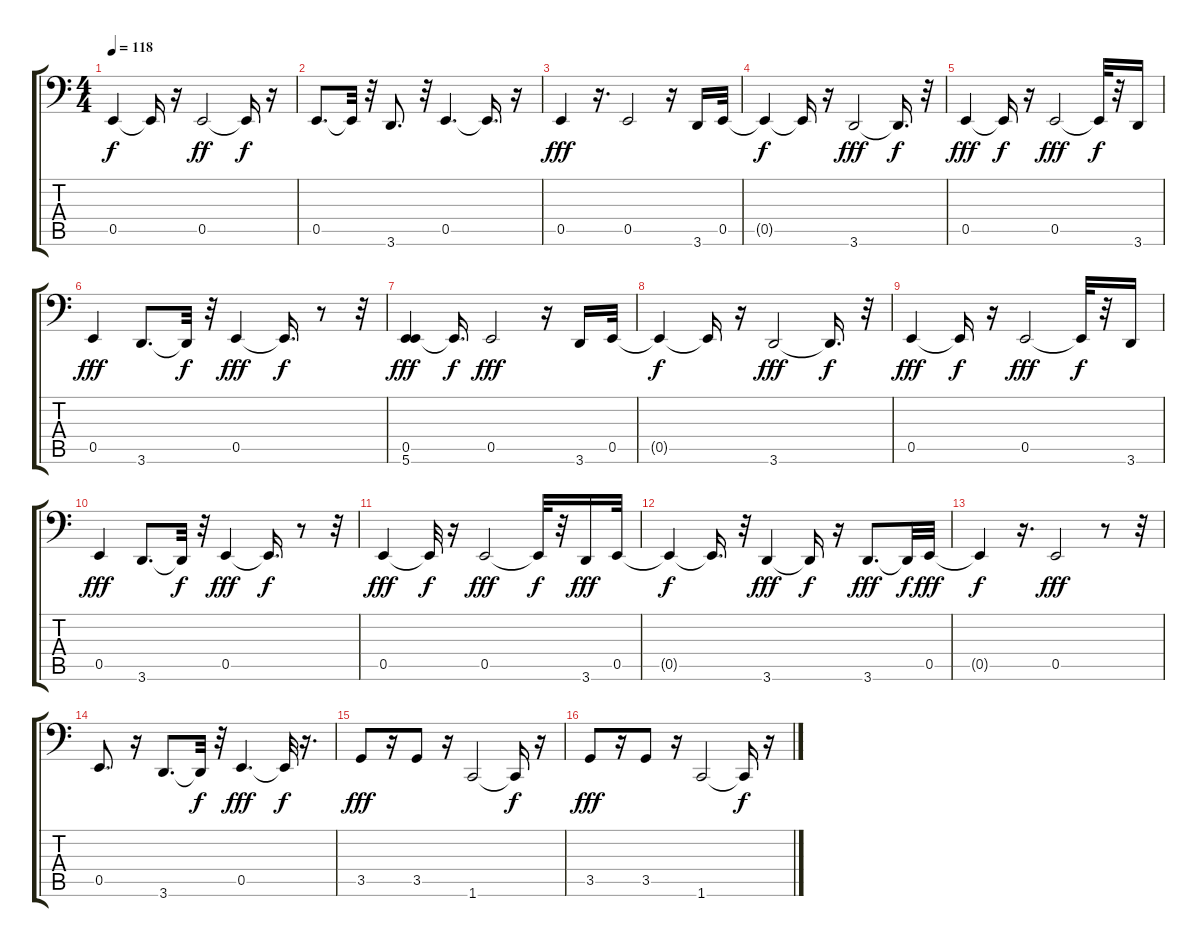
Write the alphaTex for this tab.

\track "" {instrument fretlessbass}
\staff {score tabs}
\tuning (C3 G2 D2 A1 E1 B0) {hide}
\ts (4 4)
\tempo 118
\clef f4
\ks c
0.5{t}.4{dy f} 0.5{t}.16 r.16 0.5.2{dy ff} 0.5{t}.16{dy f} r.16 |
0.5.8{d} 0.5{t}.32 r.32 3.6.8{d} r.32 0.5.4{d} 0.5{t}.16{d} r.16 |
0.5.4{dy fff} r.16{d} 0.5.2 r.16 3.6.16 0.5.32 |
0.5{t}.4{dy f} 0.5{t}.16 r.16 3.6.2{dy fff} 3.6{t}.16{d dy f} r.32 |
0.5.4{dy fff} 0.5{t}.16{dy f} r.16 0.5.2{dy fff} 0.5{t}.32{dy f} r.32 3.6.16 |
0.5.4{dy fff} 3.6.8{d} 3.6{t}.32{dy f} r.32 0.5.4{dy fff} 0.5{t}.16{d dy f} r.8 r.32 |
(0.5 5.6).4{dy fff} 0.5{t}.16{d dy f} 0.5.2{dy fff} r.16 3.6.16 0.5.32 |
0.5{t}.4{dy f} 0.5{t}.16 r.16 3.6.2{dy fff} 3.6{t}.16{d dy f} r.32 |
0.5.4{dy fff} 0.5{t}.16{dy f} r.16 0.5.2{dy fff} 0.5{t}.32{dy f} r.32 3.6.16 |
0.5.4{dy fff} 3.6.8{d} 3.6{t}.32{dy f} r.32 0.5.4{dy fff} 0.5{t}.16{d dy f} r.8 r.32 |
0.5.4{dy fff} 0.5{t}.32{dy f} r.16 0.5.2{dy fff} 0.5{t}.32{dy f} r.32 3.6.16{dy fff} 0.5.32 |
0.5{t}.4{dy f} 0.5{t}.16{d} r.32 3.6.4{dy fff} 3.6{t}.16{dy f} r.16 3.6.8{d dy fff} 3.6{t}.32{dy f} 0.5.32{dy fff} |
0.5{t}.4{dy f} r.16{d} 0.5.2{dy fff} r.8 r.32 |
0.5.8{d} r.16 3.6.8{d} 3.6{t}.32{dy f} r.32 0.5.4{d dy fff} 0.5{t}.32{dy f} r.16{d} |
3.5.8{dy fff volume 16} r.16 3.5.8 r.16 1.6.2 1.6{t}.16{dy f} r.16 |
3.5.8{dy fff} r.16 3.5.8 r.16 1.6.2 1.6{t}.16{dy f} r.16
